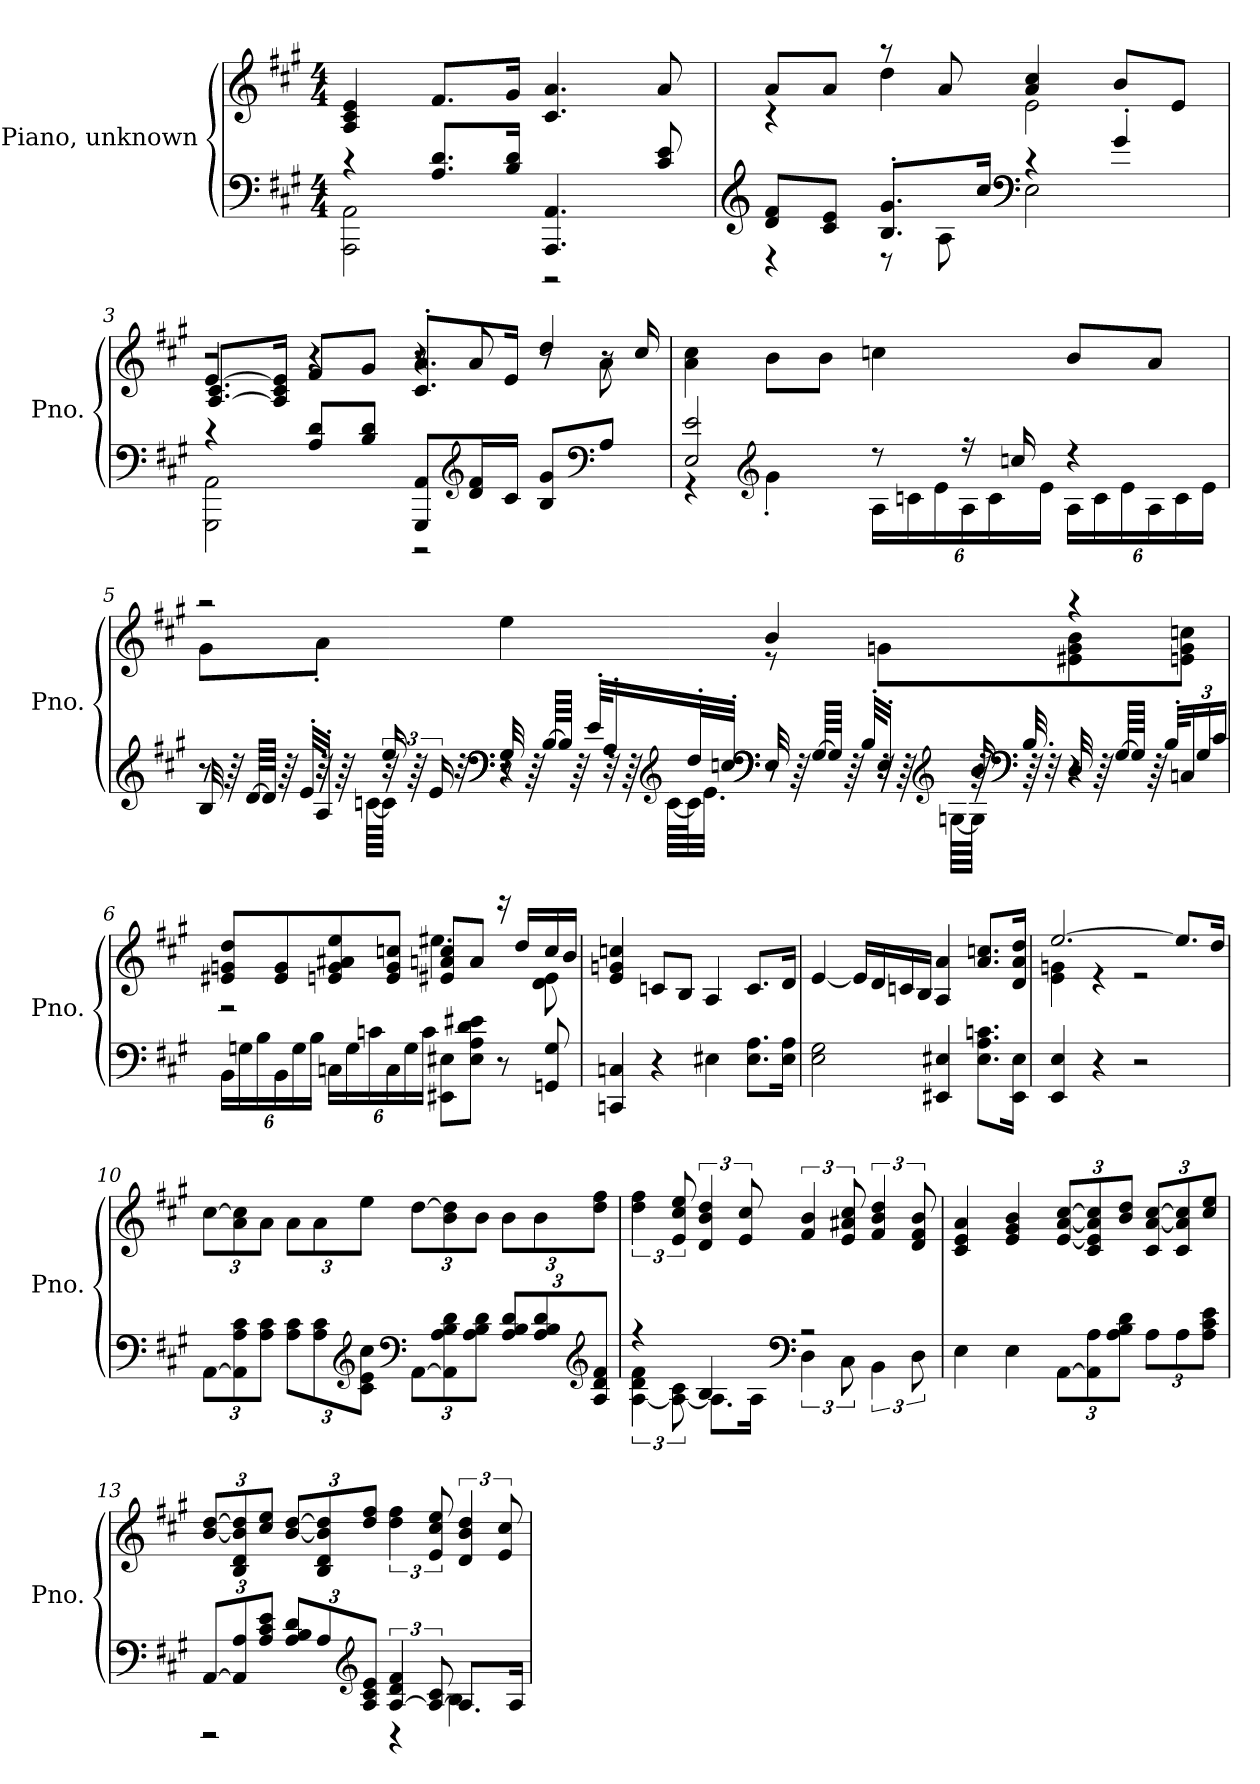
**kern	**kern
*part1	*part1
*staff2	*staff1
*I"Piano, unknown	*
*I'Pno.	*
*clefF4	*clefG2
*k[f#c#g#]	*k[f#c#g#]
*M4/4	*M4/4
*MM120	*MM120
=1	=1
*^	*
4r	2AAA\ 2AA\	4A/ 4c#/ 4e/
8.A/ 8.d/L	.	8.f#/L
16B/ 16d/Jk	.	16g#/Jk
4.AAA/ 4.AA/	2r	4.c#/ 4.a/
8c#/ 8e/	.	8a/
=2	=2	=2
*clefG2	*	*
*	*	*^
8d/ 8f#/L	4r	8a/L	4r
8c#/ 8e/J	.	8a/J	.
8.B/' 8.g#/'L	8r	8r	4dd\
.	8A\	8a/	.
16cc#/Jk	.	.	.
*clefF4	*	*	*
4r	2E\	4a/ 4cc#/	2e\
4g#'/	.	8b/L	.
.	.	8e/J	.
=3	=3	=3	=3
*	*	*	*^
4r	2GGG#\ 2AA\	4e/	2r	[8.A/ [8.c#/L
.	.	.	.	16A/] 16c#/] 16e/Jk
8A/ 8d/L	.	4r	.	8f#/L
8B/ 8d/J	.	.	.	8g#/J
8GGG#/ 8AA/L	2r	8r	4r	8.c#/' 8.a/'L
*clefG2	*	*	*	*
16d/ 16f#/L	.	8a/	.	.
16c#/JJ	.	.	.	16e/Jk
8B/ 8g#/L	.	4dd/	8r	8r
*clefF4	*	*	*	*
8A/J	.	.	8a\	16r
.	.	.	.	16cc#/
*	*	*v	*v	*v
!!LO:LB:g=z
=4	=4	=4
2E/ 2e/	4r	4a\ 4cc#\
*clefG2	*	*
.	4g#'\	8b\L
.	.	8b\J
*	*Xbrackettup	*
8r	24A\LL	4ccn\
.	24cn\	.
.	24e\	.
16r	24A\	.
.	24c\	.
16ccn/	.	.
.	24e\JJ	.
4r	24A\LL	8b/L
.	24c\	.
.	24e\	.
.	24A\	8a/J
.	24c\	.
.	24e\JJ	.
!!LO:LB:g=z
=5	=5	=5
*	*^	*^
8r	8r	32B/	2r	8g#\L
.	.	64r	.	.
.	.	[64d/LLLL	.	.
.	.	64d/JJJJ]	.	.
.	.	64r	.	.
.	.	32e'/KLL	.	.
16r	32r	16A'/JJ	.	8a'\J
.	64r	.	.	.
.	[64cn\LLLL	.	.	.
*	*	*brackettup	*	*
16ee/	64c\JJJJ]	48r	.	.
.	64r	.	.	.
.	.	24e/	.	.
.	32r	.	.	.
*clefF4	*	*	*	*
4r	8r	32G#/	.	4ee\
.	.	64r	.	.
.	.	[64B/LLLL	.	.
.	.	64B/JJJJ]	.	.
.	.	64r	.	.
.	.	32e'/KLL	.	.
.	32r	16A'/	.	.
.	64r	.	.	.
*clefG2	*	*	*	*
.	[64c\LLLL	.	.	.
.	64c\J]	32dd'/L	.	.
.	32.e\JJJ	.	.	.
.	.	32ccn'/JJJ	.	.
*clefF4	*	*	*	*
8r	8r	32E/	4b/	8r
.	.	64r	.	.
.	.	[64G#/LLLL	.	.
.	.	64G#/JJJJ]	.	.
.	.	64r	.	.
.	.	32B'/KLL	.	.
16r	32r	16E'/JJ	.	8gn\L
.	64r	.	.	.
*clefG2	*	*	*	*
.	[64Gn\LLLL	.	.	.
16b/	64G\JJJJ]	64r	.	.
*clefF4	*	*	*	*
.	64r	32.B/	.	.
.	32r	.	.	.
4r	4r	32D/	4r	8e#X\ 8g\ 8b\
.	.	64r	.	.
.	.	[64G/LLLL	.	.
.	.	64G/JJJJ]	.	.
.	.	64r	.	.
.	.	32B'/KLL	.	.
*	*	*Xbrackettup	*	*
.	.	24Cn/	.	8en\ 8g\ 8ccn\J
.	.	24G/	.	.
.	.	24c/JJ	.	.
*v	*v	*v	*	*
!!LO:LB:g=z	!!
=6	=6	=6
24BB\LL	8e#X/ 8gn/ 8dd/L	2r
24Gn\	.	.
24B\	.	.
24BB\	8e#/ 8g/	.
24G\	.	.
24B\JJ	.	.
24Cn\LL	8en/ 8g/ 8a#X/ 8ee/	.
24G\	.	.
24cn\	.	.
24C\	8e/ 8g/ 8ccn/J	.
24G\	.	.
24c\JJ	.	.
8EE#X\ 8E#X\L	8e#X/ 8an/ 8cc/L	4.ee#X\
8E#\ 8A\ 8d\ 8e#X\J	8a/J	.
8r	16r	.
.	16dd/LL	.
8GGn/ 8G/	16cc/	8d\ 8e#\
.	16b/JJ	.
*	*v	*v
=7	=7
4CCn/ 4Cn/	4e/ 4gn/ 4ccn/
4r	8cn/L
.	8B/J
4E#X\	4A/
8.E#\ 8.A\L	8.c/L
16E#\ 16A\Jk	16d/Jk
=8	=8
2E\ 2G#\	[4e/
.	16e/LL]
.	16d/
.	16cn/
.	16B/JJ
4EE#X/ 4E#X/	4A/ 4a/
8.E#\ 8.A\ 8.cn\L	8.a/ 8.ccn/L
16EE#\ 16E#\Jk	16d/ 16a/ 16dd/Jk
!!LO:LB:g=z
=9	=9
*	*^
4EE/ 4E/	[2.ee/	4e\ 4gn\
4r	.	4r
2r	.	2r
.	8.ee/L]	.
.	16dd/Jk	.
*	*v	*v
=10	=10
*	*Xbrackettup
[12AA\L	[12cc#\L
12AA\] 12A\ 12c#\	12a\ 12cc#\]
12A\ 12c#\J	12a\J
12A\ 12c#\L	12a\L
12A\ 12c#\	12a\
*clefG2	*
12c#\ 12e\ 12cc#\J	12ee\J
*clefF4	*
[12AA\L	[12dd\L
12AA\] 12A\ 12B\ 12d\	12b\ 12dd\]
12A\ 12B\ 12d\J	12b\J
12A/ 12B/ 12d/L	12b\L
12A/ 12B/ 12d/	12b\
*clefG2	*
12A/ 12d/ 12f#/J	12dd\ 12ff#\J
!!LO:LB:g=z
=11	=11
*^	*
*	*brackettup	*brackettup
4r	[6A\ 6d\ 6f#\	6dd\ 6ff#\
.	12A\_ 12c#\	12e/ 12cc#/ 12ee/
4B/	8.A\L]	6d/ 6b/ 6dd/
.	.	12e/ 12cc#/
.	16A\Jk	.
*clefF4	*	*
2r	6D\	6f#/ 6b/
.	12C#\	12e/ 12a#X/ 12cc#/
.	6BB\	6f#/ 6b/ 6dd/
.	12D\	12d/ 12f#/ 12b/
*v	*v	*
=12	=12
4E\	4c#/ 4e/ 4a/
4E\	4e/ 4g#/ 4b/
*Xbrackettup	*Xbrackettup
[12AA\L	[12e/ [12a/ [12cc#/L
12AA\] 12A\	12c#/ 12e/] 12a/] 12cc#/]
12A\ 12B\ 12d\J	12b/ 12dd/J
12A\L	12c#/ [12a/ [12cc#/L
12A\	12c#/ 12a/] 12cc#/]
12A\ 12c#\ 12e\J	12cc#/ 12ee/J
=13	=13
*^	*
[12AA/L	2r	[12b/ [12dd/L
12AA/] 12A/	.	12B/ 12d/ 12b/] 12dd/]
12A/ 12c#/ 12e/J	.	12cc#/ 12ee/J
12A/ 12B/ 12d/L	.	[12b/ [12dd/L
12A/	.	12B/ 12d/ 12b/] 12dd/]
*clefG2	*	*
12A/ 12c#/ 12e/J	.	12dd/ 12ff#/J
*brackettup	*	*brackettup
[6A/ 6d/ 6f#/	4r	6dd\ 6ff#\
12A/_ 12c#/	.	12e/ 12cc#/ 12ee/
8.A/L]	4B\	6d/ 6b/ 6dd/
.	.	12e/ 12cc#/
16A/Jk	.	.
*v	*v	*
=	=
*-	*-
